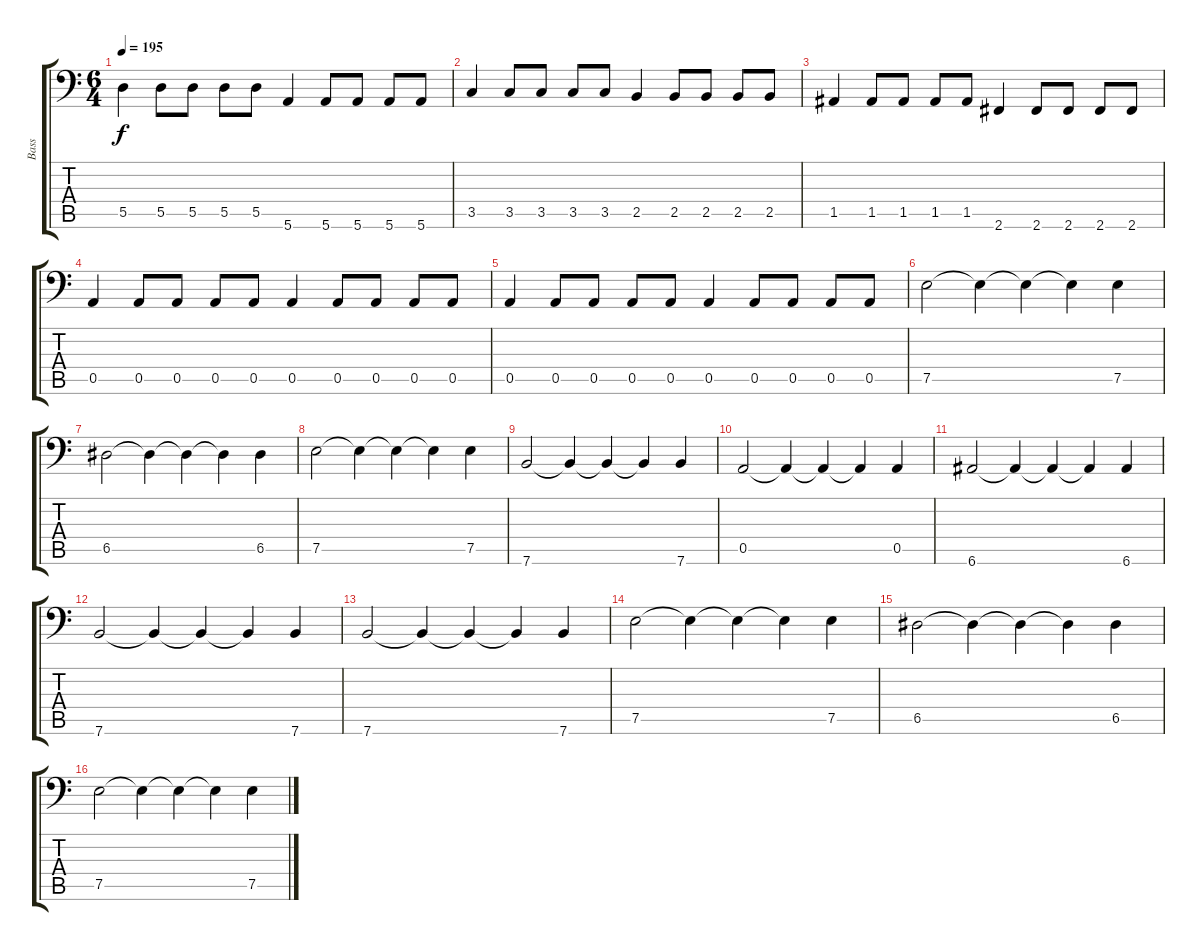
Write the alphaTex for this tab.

\track ("Bass" "Bass") {instrument electricbassfinger}
\staff {score tabs}
\tuning (E3 B2 G2 D2 A1 E1) {hide}
\ts (6 4)
\tempo 195
\clef f4
\ks c
5.5.4{dy f} 5.5.8 5.5.8 5.5.8 5.5.8 5.6.4 5.6.8 5.6.8 5.6.8 5.6.8 |
3.5.4 3.5.8 3.5.8 3.5.8 3.5.8 2.5.4 2.5.8 2.5.8 2.5.8 2.5.8 |
1.5.4 1.5.8 1.5.8 1.5.8 1.5.8 2.6.4 2.6.8 2.6.8 2.6.8 2.6.8 |
0.5.4 0.5.8 0.5.8 0.5.8 0.5.8 0.5.4 0.5.8 0.5.8 0.5.8 0.5.8 |
0.5.4 0.5.8 0.5.8 0.5.8 0.5.8 0.5.4 0.5.8 0.5.8 0.5.8 0.5.8 |
7.5.2 7.5{t}.4 7.5{t}.4 7.5{t}.4 7.5.4 |
6.5.2 6.5{t}.4 6.5{t}.4 6.5{t}.4 6.5.4 |
7.5.2 7.5{t}.4 7.5{t}.4 7.5{t}.4 7.5.4 |
7.6.2 7.6{t}.4 7.6{t}.4 7.6{t}.4 7.6.4 |
0.5.2 0.5{t}.4 0.5{t}.4 0.5{t}.4 0.5.4 |
6.6.2 6.6{t}.4 6.6{t}.4 6.6{t}.4 6.6.4 |
7.6.2 7.6{t}.4 7.6{t}.4 7.6{t}.4 7.6.4 |
7.6.2 7.6{t}.4 7.6{t}.4 7.6{t}.4 7.6.4 |
7.5.2 7.5{t}.4 7.5{t}.4 7.5{t}.4 7.5.4 |
6.5.2 6.5{t}.4 6.5{t}.4 6.5{t}.4 6.5.4 |
7.5.2 7.5{t}.4 7.5{t}.4 7.5{t}.4 7.5.4
